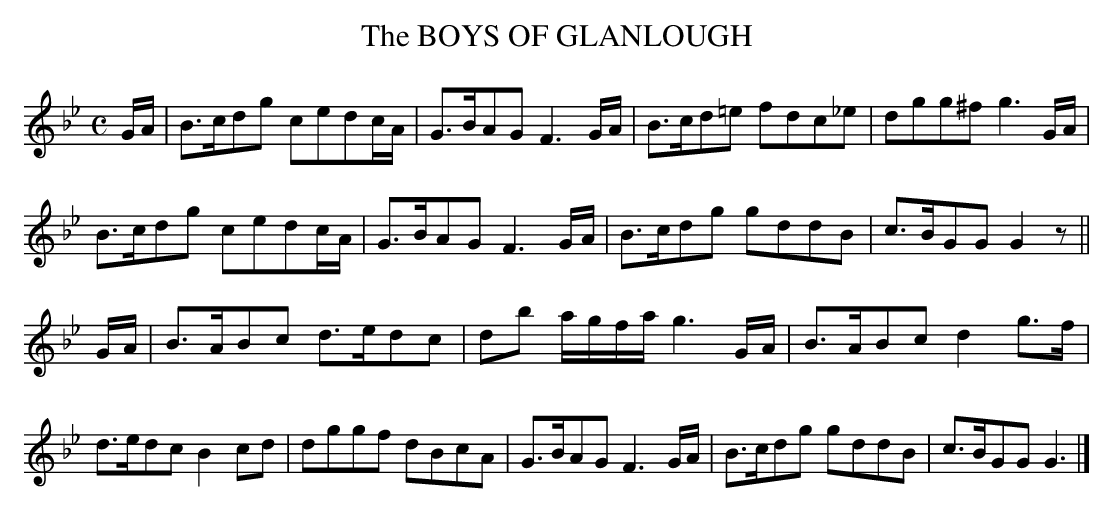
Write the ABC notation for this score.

X:1
T:BOYS OF GLANLOUGH, The
Y:"spirited"
M:C
L:1/8
K:Gm
G/A/|B>cdg cedc/A/|G>BAG F3G/A/|B>cd=e fdc_e|dgg^f g3G/A/|
B>cdg cedc/A/|G>BAG F3G/A/|B>cdg gddB|c>BGG G2z||
G/A/|B>ABc d>edc|db a/g/f/a/ g3G/A/|B>ABc d2g>f|
d>edc B2cd|dggf dBcA|G>BAG F3G/A/|B>cdg gddB|c>BGG G3|]
